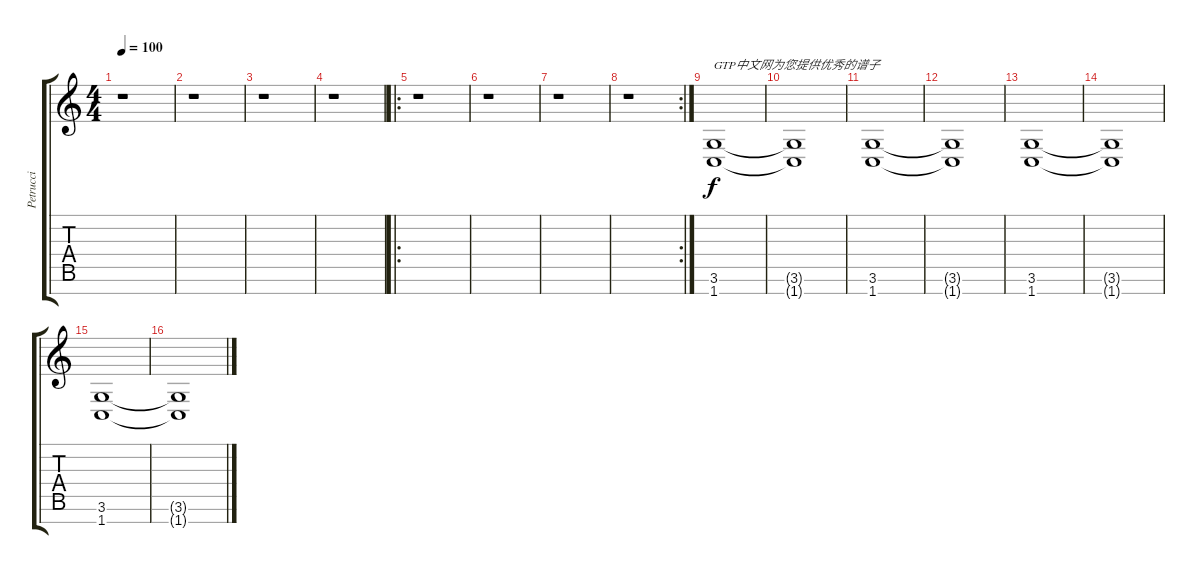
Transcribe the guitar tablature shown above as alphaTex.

\track ("Petrucci" "Petrucci") {instrument distortionguitar}
\staff {score tabs}
\tuning (E4 B3 G3 D3 A2 E2 B1) {hide}
\ts (4 4)
\tempo 100
\clef g2
\ks c
r.1{dy f instrument distortionguitar} |
r.1 |
r.1 |
r.1 |
\ro
r.1 |
r.1 |
r.1 |
\rc 2
r.1 |
(3.6 1.7).1{txt "GTP中文网为您提供优秀的谱子"} |
(3.6{t} 1.7{t}).1 |
(3.6 1.7).1 |
(3.6{t} 1.7{t}).1 |
(3.6 1.7).1 |
(3.6{t} 1.7{t}).1 |
(3.6 1.7).1 |
(3.6{t} 1.7{t}).1
